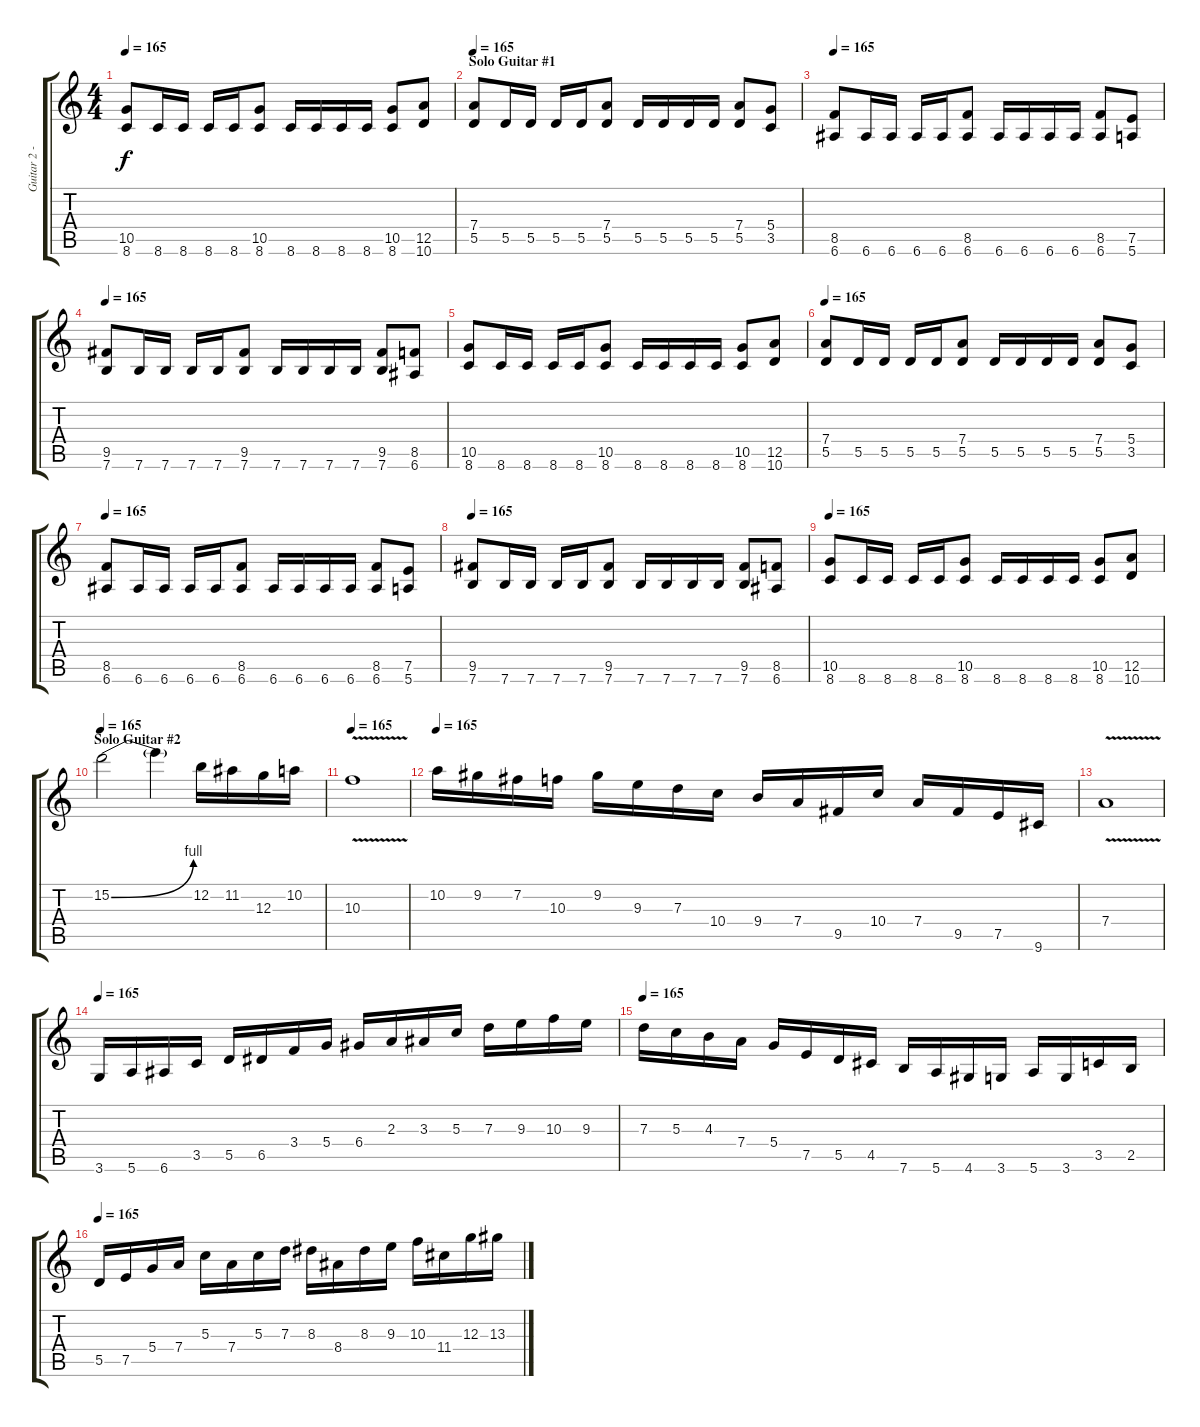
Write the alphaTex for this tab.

\track ("Guitar 2 - Chico" "Guitar 2 -") {instrument distortionguitar}
\staff {score tabs}
\tuning (E4 B3 G3 D3 A2 E2) {hide}
\ts (4 4)
\tempo 165
\clef g2
\ks c
(10.5 8.6).8{dy f} 8.6.16 8.6.16 8.6.16 8.6.16 (10.5 8.6).8 8.6.16 8.6.16 8.6.16 8.6.16 (10.5 8.6).8 (12.5 10.6).8 |
\section ("" "Solo Guitar #1")
\tempo 165
(7.4 5.5).8{volume 13 balance 5 instrument distortionguitar} 5.5.16 5.5.16 5.5.16 5.5.16 (7.4 5.5).8 5.5.16 5.5.16 5.5.16 5.5.16 (7.4 5.5).8 (5.4 3.5).8 |
\tempo 165
(8.5 6.6).8 6.6.16 6.6.16 6.6.16 6.6.16 (8.5 6.6).8 6.6.16 6.6.16 6.6.16 6.6.16 (8.5 6.6).8 (7.5 5.6).8 |
\tempo 165
(9.5 7.6).8 7.6.16 7.6.16 7.6.16 7.6.16 (9.5 7.6).8 7.6.16 7.6.16 7.6.16 7.6.16 (9.5 7.6).8 (8.5 6.6).8 |
(10.5 8.6).8 8.6.16 8.6.16 8.6.16 8.6.16 (10.5 8.6).8 8.6.16 8.6.16 8.6.16 8.6.16 (10.5 8.6).8 (12.5 10.6).8 |
\tempo 165
(7.4 5.5).8{volume 13 balance 5 instrument distortionguitar} 5.5.16 5.5.16 5.5.16 5.5.16 (7.4 5.5).8 5.5.16 5.5.16 5.5.16 5.5.16 (7.4 5.5).8 (5.4 3.5).8 |
\tempo 165
(8.5 6.6).8 6.6.16 6.6.16 6.6.16 6.6.16 (8.5 6.6).8 6.6.16 6.6.16 6.6.16 6.6.16 (8.5 6.6).8 (7.5 5.6).8 |
\tempo 165
(9.5 7.6).8 7.6.16 7.6.16 7.6.16 7.6.16 (9.5 7.6).8 7.6.16 7.6.16 7.6.16 7.6.16 (9.5 7.6).8 (8.5 6.6).8 |
\tempo 165
(10.5 8.6).8 8.6.16 8.6.16 8.6.16 8.6.16 (10.5 8.6).8 8.6.16 8.6.16 8.6.16 8.6.16 (10.5 8.6).8 (12.5 10.6).8 |
\section ("" "Solo Guitar #2")
\tempo 165
15.2{be (bend 0 0 60 4)}.2{volume 16 balance 8} 15.2{t}.4 12.2.16 11.2.16 12.3.16 10.2.16 |
\tempo 165
10.3{v}.1 |
\tempo 165
10.2.16 9.2.16 7.2.16 10.3.16 9.2.16 9.3.16 7.3.16 10.4.16 9.4.16 7.4.16 9.5.16 10.4.16 7.4.16 9.5.16 7.5.16 9.6.16 |
7.4{v}.1 |
\tempo 165
3.6.16 5.6.16 6.6.16 3.5.16 5.5.16 6.5.16 3.4.16 5.4.16 6.4.16 2.3.16 3.3.16 5.3.16 7.3.16 9.3.16 10.3.16 9.3.16 |
\tempo 165
7.3.16 5.3.16 4.3.16 7.4.16 5.4.16 7.5.16 5.5.16 4.5.16 7.6.16 5.6.16 4.6.16 3.6.16 5.6.16 3.6.16 3.5.16 2.5.16 |
\tempo 165
5.5.16 7.5.16 5.4.16 7.4.16 5.3.16 7.4.16 5.3.16 7.3.16 8.3.16 8.4.16 8.3.16 9.3.16 10.3.16 11.4.16 12.3.16 13.3.16
